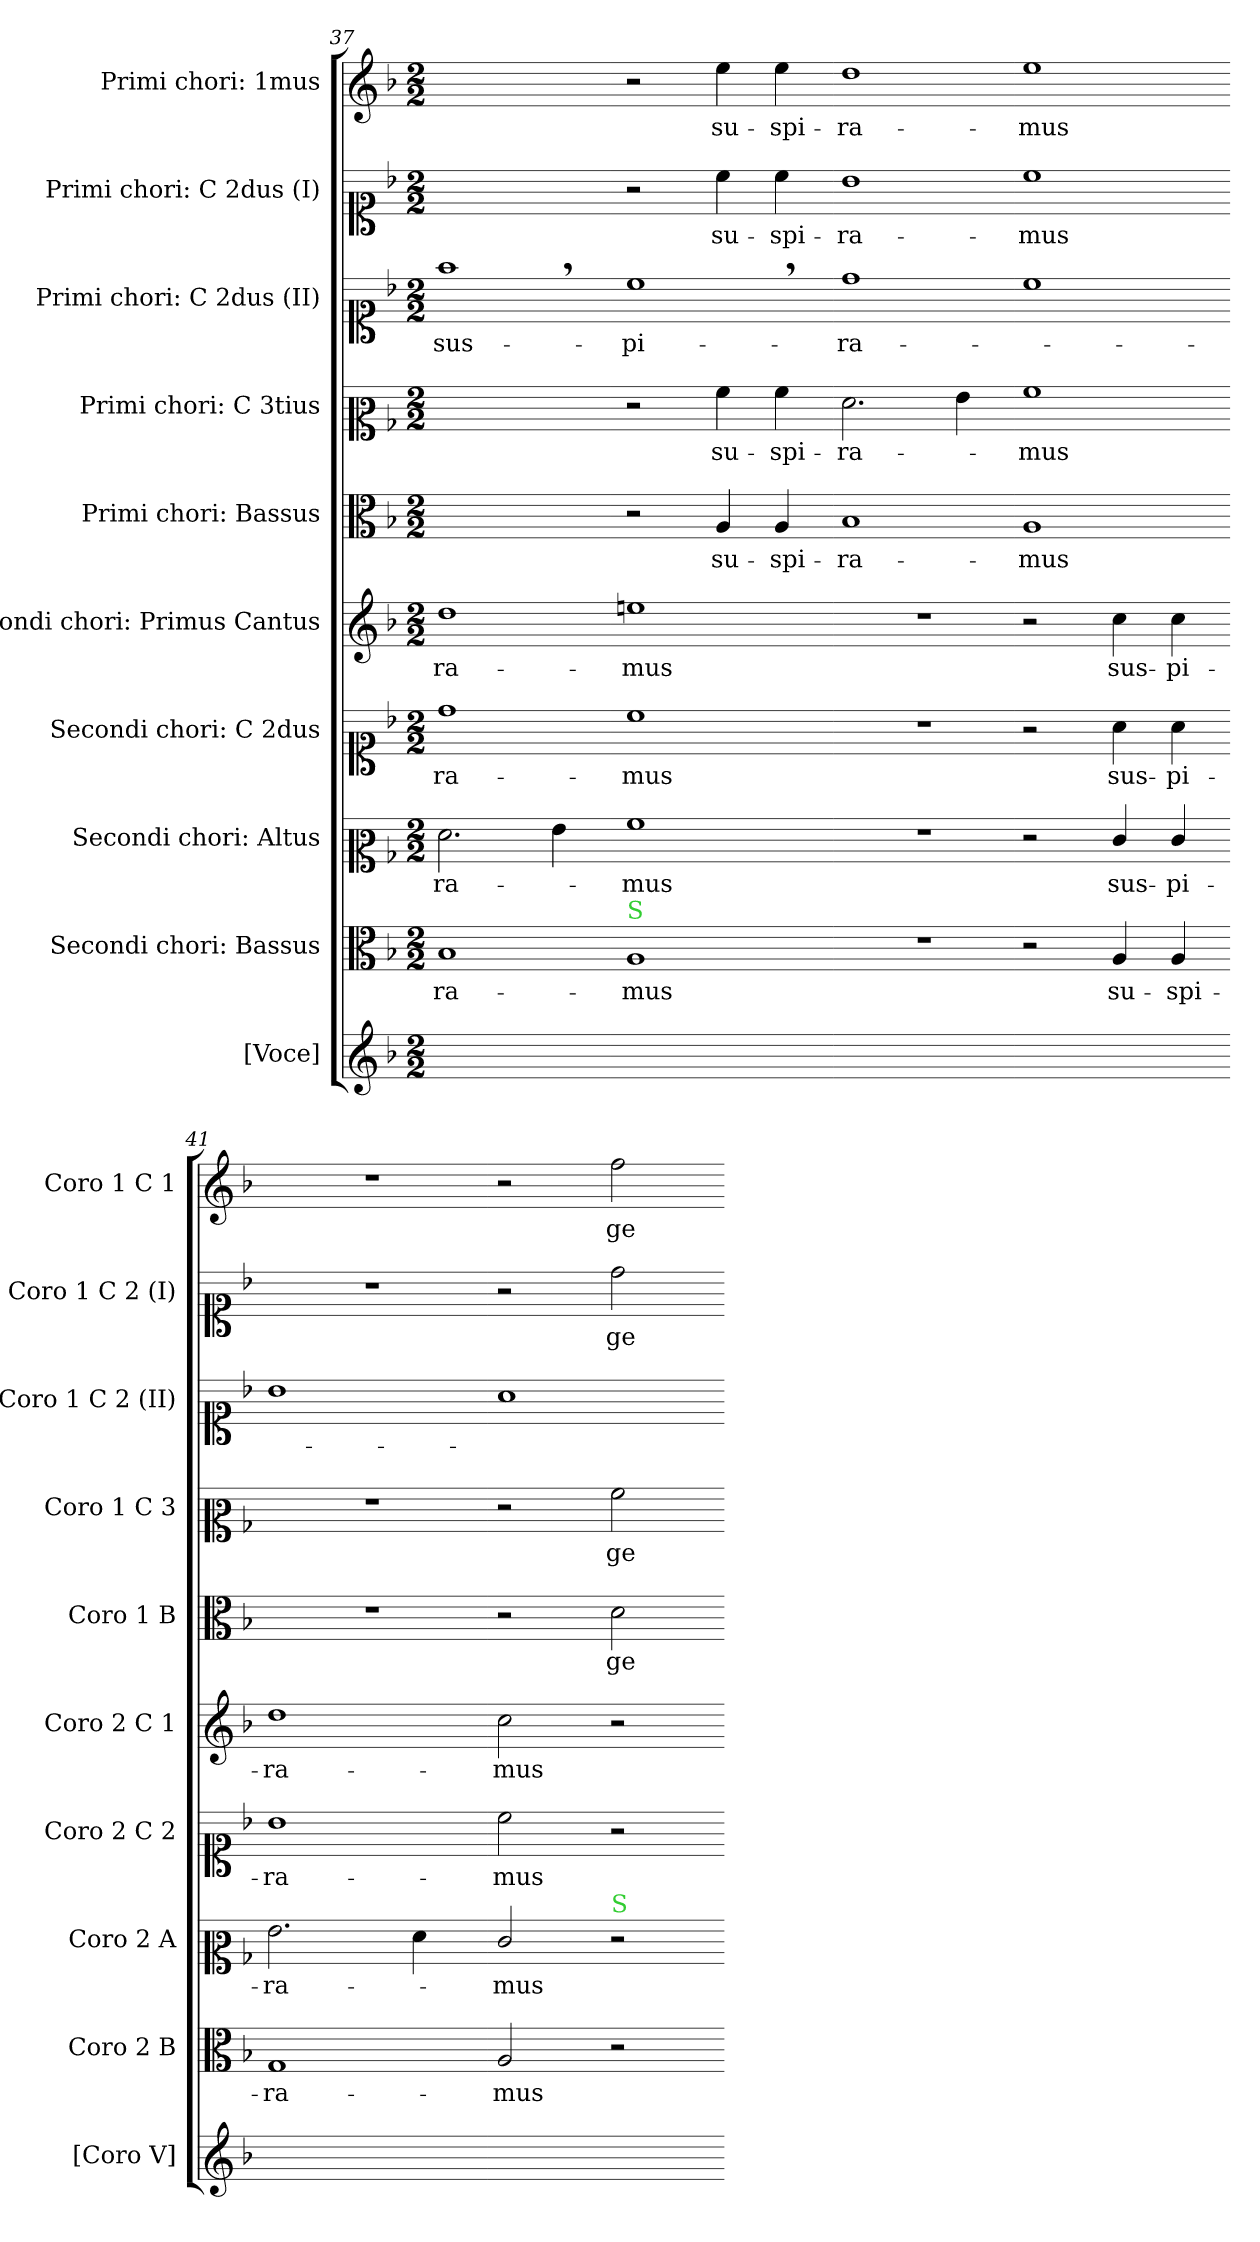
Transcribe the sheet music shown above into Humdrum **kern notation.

**kern	**kern	**text	**kern	**text	**kern	**text	**kern	**text	**kern	**text	**kern	**text	**kern	**text	**kern	**text	**kern	**text
*part10	*part9	*part9	*part8	*part8	*part7	*part7	*part6	*part6	*part5	*part5	*part4	*part4	*part3	*part3	*part2	*part2	*part1	*part1
*staff10	*staff9	*staff9	*staff8	*staff8	*staff7	*staff7	*staff6	*staff6	*staff5	*staff5	*staff4	*staff4	*staff3	*staff3	*staff2	*staff2	*staff1	*staff1
*I"[Voce]	*I"Secondi chori: Bassus	*	*I"Secondi chori: Altus	*	*I"Secondi chori: C 2dus	*	*I"Secondi chori: Primus Cantus	*	*I"Primi chori: Bassus	*	*I"Primi chori: C 3tius	*	*I"Primi chori: C 2dus (II)	*	*I"Primi chori: C 2dus (I)	*	*I"Primi chori: 1mus	*
*I'[Coro V]	*I'Coro 2 B	*	*I'Coro 2 A	*	*I'Coro 2 C 2	*	*I'Coro 2 C 1	*	*I'Coro 1 B	*	*I'Coro 1 C 3	*	*I'Coro 1 C 2 (II)	*	*I'Coro 1 C 2 (I)	*	*I'Coro 1 C 1	*
*clefG2	*clefC3	*	*clefC2	*	*clefC1	*	*clefG2	*	*clefC3	*	*clefC2	*	*clefC1	*	*clefC1	*	*clefG2	*
*k[b-]	*k[b-]	*	*k[b-]	*	*k[b-]	*	*k[b-]	*	*k[b-]	*	*k[b-]	*	*k[b-]	*	*k[b-]	*	*k[b-]	*
*M2/2	*M2/2	*	*M2/2	*	*M2/2	*	*M2/2	*	*M2/2	*	*M2/2	*	*M2/2	*	*M2/2	*	*M2/2	*
=37	=37	=37	=37	=37	=37	=37	=37	=37	=37	=37	=37	=37	=37	=37	=37	=37	=37	=37
1ryy	1B-/	-ra-	2.f\	-ra-	1dd\	-ra-	1dd\	-ra-	1ryy	.	1ryy	.	1ff,<\	sus-	1ryy	.	1ryy	.
.	.	.	4g\	.	.	.	.	.	.	.	.	.	.	.	.	.	.	.
=38-	=38-	=38-	=38-	=38-	=38-	=38-	=38-	=38-	=38-	=38-	=38-	=38-	=38-	=38-	=38-	=38-	=38-	=38-
!	!LO:TX:a:color=limegreen:t=S	!	!	!	!	!	!	!	!	!	!	!	!	!	!	!	!	!
1ryy	1A/	-mus	1a\	-mus	1cc\	-mus	1een\	-mus	2r	.	2r	.	1cc,<\	-pi-	2r	.	2r	.
.	.	.	.	.	.	.	.	.	4A/	su-	4a\	su-	.	.	4cc\	su-	4ee\	su-
.	.	.	.	.	.	.	.	.	4A/	-spi-	4a\	-spi-	.	.	4cc\	-spi-	4ee\	-spi-
=39-	=39-	=39-	=39-	=39-	=39-	=39-	=39-	=39-	=39-	=39-	=39-	=39-	=39-	=39-	=39-	=39-	=39-	=39-
1ryy	1r	.	1r	.	1r	.	1r	.	1B-/	-ra-	2.f\	-ra-	1dd\	-ra-	1b-\	-ra-	1dd\	-ra-
.	.	.	.	.	.	.	.	.	.	.	4g\	.	.	.	.	.	.	.
=40-	=40-	=40-	=40-	=40-	=40-	=40-	=40-	=40-	=40-	=40-	=40-	=40-	=40-	=40-	=40-	=40-	=40-	=40-
1ryy	2r	.	2r	.	2r	.	2r	.	1A/	-mus	1a\	-mus	1cc\	.	1cc\	-mus	1ee\	-mus
.	4A/	su-	4e/	sus-	4a\	sus-	4cc\	sus-	.	.	.	.	.	.	.	.	.	.
.	4A/	-spi-	4e/	-pi-	4a\	-pi-	4cc\	-pi-	.	.	.	.	.	.	.	.	.	.
=41-	=41-	=41-	=41-	=41-	=41-	=41-	=41-	=41-	=41-	=41-	=41-	=41-	=41-	=41-	=41-	=41-	=41-	=41-
1ryy	1G/	-ra-	2.g\	-ra-	1b-\	-ra-	1dd\	-ra-	1r	.	1r	.	1b-\	.	1r	.	1r	.
.	.	.	4f\	.	.	.	.	.	.	.	.	.	.	.	.	.	.	.
=42-	=42-	=42-	=42-	=42-	=42-	=42-	=42-	=42-	=42-	=42-	=42-	=42-	=42-	=42-	=42-	=42-	=42-	=42-
1ryy	2A/	-mus	2e/	-mus	2cc\	-mus	2cc\	-mus	2r	.	2r	.	1a\	.	2r	.	2r	.
!	!	!	!LO:TX:a:color=limegreen:t=S	!	!	!	!	!	!	!	!	!	!	!	!	!	!	!
.	2r	.	2r	.	2r	.	2r	.	2d\	ge-	2a\	ge-	.	.	2dd\	ge-	2ff\	ge-
=-	=-	=-	=-	=-	=-	=-	=-	=-	=-	=-	=-	=-	=-	=-	=-	=-	=-	=-
*-	*-	*-	*-	*-	*-	*-	*-	*-	*-	*-	*-	*-	*-	*-	*-	*-	*-	*-
